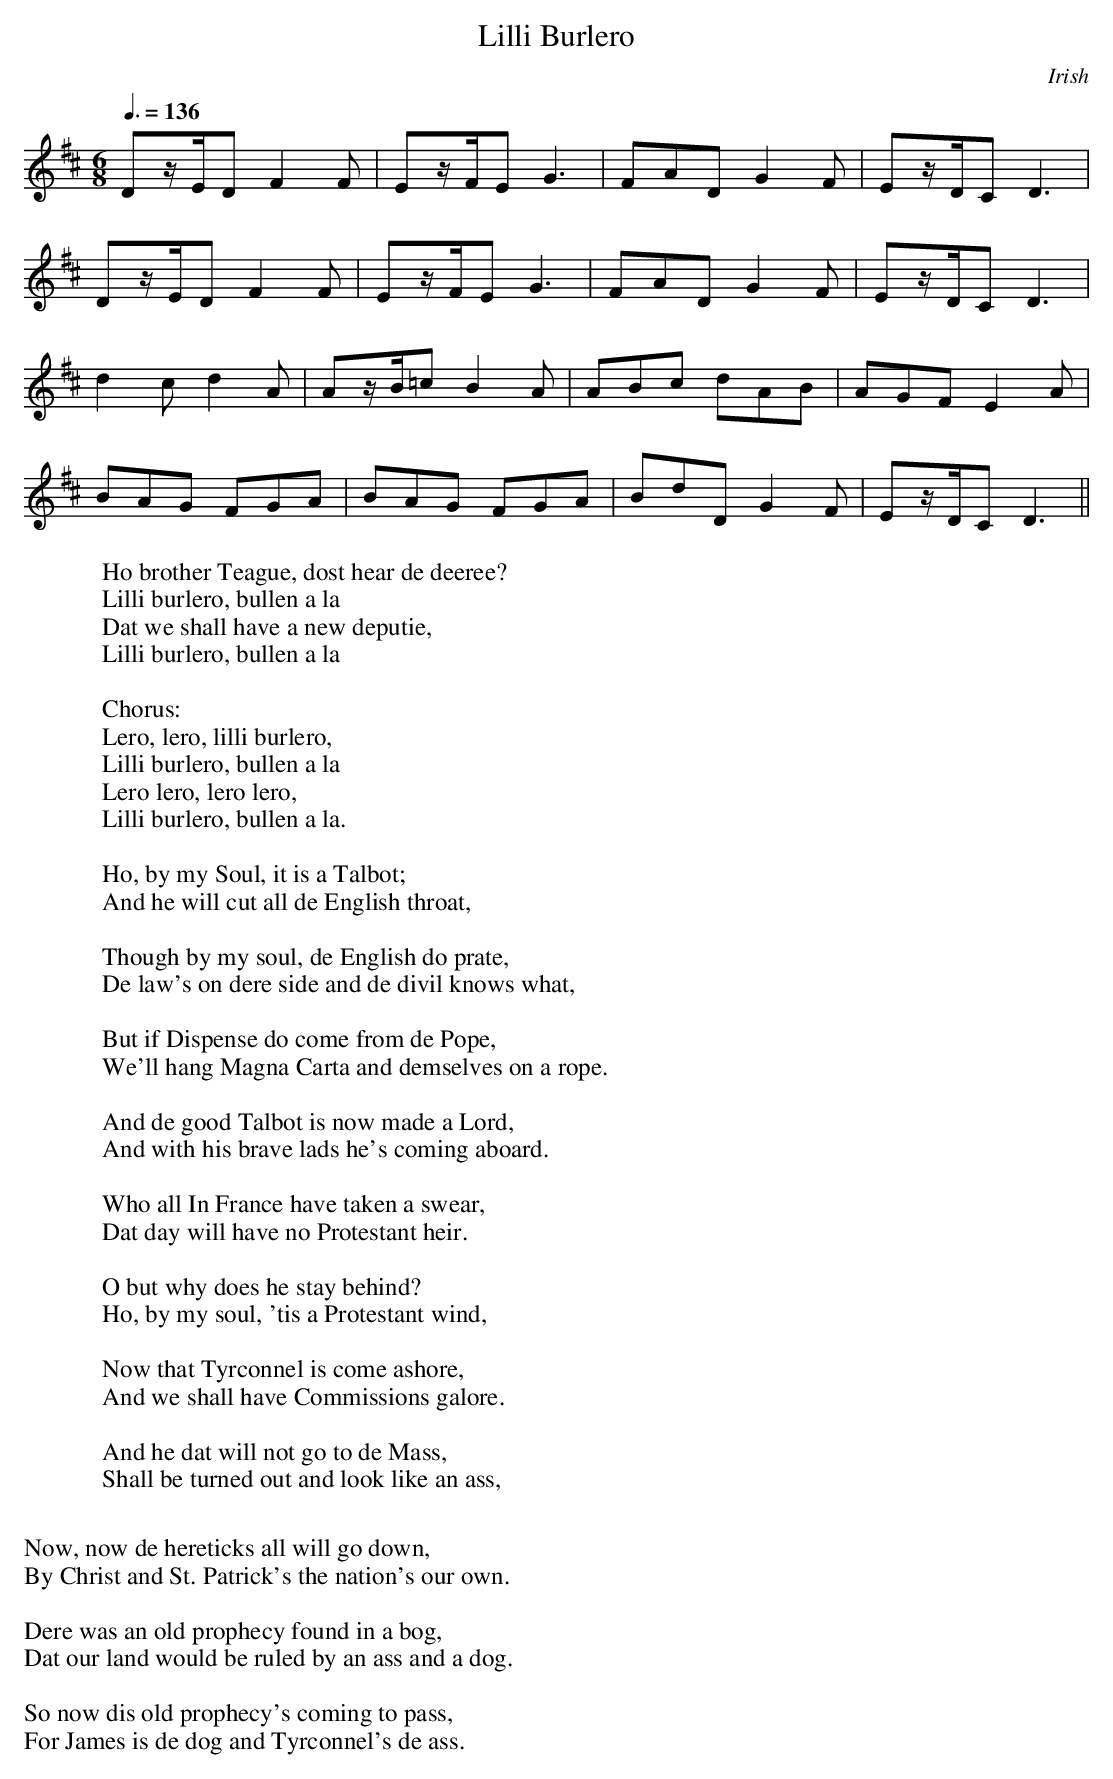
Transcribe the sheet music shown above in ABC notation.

X:1
T:Lilli Burlero
O:Irish
M:6/8
L:1/8
Q:3/8=136
W:Ho brother Teague, dost hear de deeree?
W:Lilli burlero, bullen a la
W:Dat we shall have a new deputie,
W:Lilli burlero, bullen a la
W:
W:  Chorus:
W:  Lero, lero, lilli burlero,
W:  Lilli burlero, bullen a la
W:  Lero lero, lero lero,
W:  Lilli burlero, bullen a la.
W:
W:Ho, by my Soul, it is a Talbot;
W:And he will cut all de English throat,
W:
W:Though by my soul, de English do prate,
W:De law's on dere side and de divil knows what,
W:
W:But if Dispense do come from de Pope,
W:We'll hang Magna Carta and demselves on a rope.
W:
W:And de good Talbot is now made a Lord,
W:And with his brave lads he's coming aboard.
W:
W:Who all In France have taken a swear,
W:Dat day will have no Protestant heir.
W:
W:O but why does he stay behind?
W:Ho, by my soul, 'tis a Protestant wind,
W:
W:Now that Tyrconnel is come ashore,
W:And we shall have Commissions galore.
W:
W:And he dat will not go to de Mass,
W:Shall be turned out and look like an ass,
W:
W:Now, now de hereticks all will go down,
W:By Christ and St. Patrick's the nation's our own.
W:
W:Dere was an old prophecy found in a bog,
W:Dat our land would be ruled by an ass and a dog.
W:
W:So now dis old prophecy's coming to pass,
W:For James is de dog and Tyrconnel's de ass.
K:D
Dz/E/D F2F|Ez/F/E G3|FAD G2F|Ez/D/C D3|
Dz/E/D F2F|Ez/F/E G3|FAD G2F|Ez/D/C D3|
d2c d2A|Az/B/=c B2A|ABc d-AB|AGF E2-A|
B-AG F-GA|BAG F-GA|BdD G2F|Ez/D/C D3||
